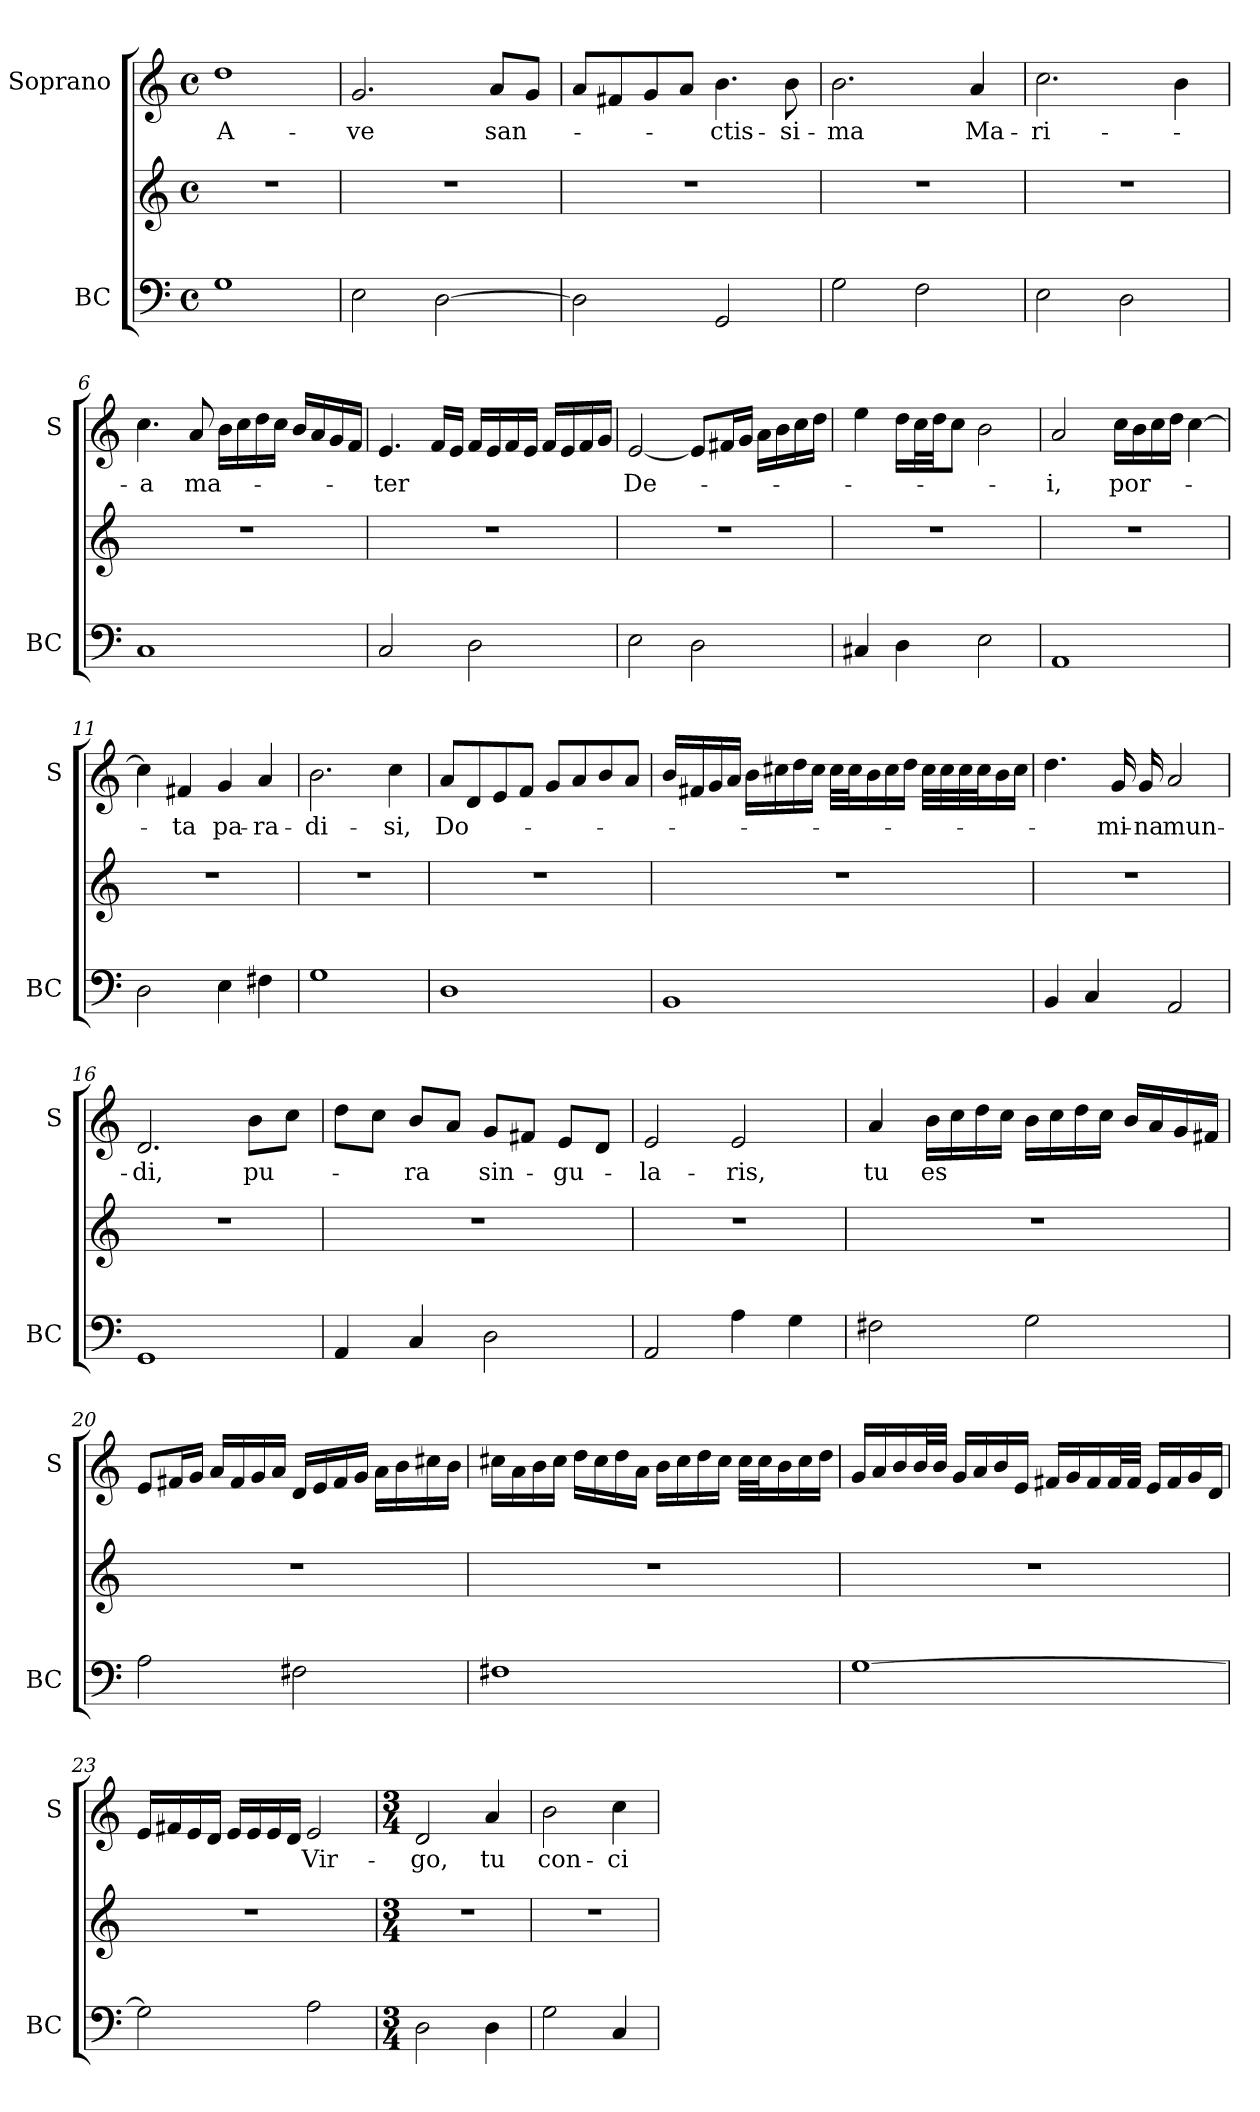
**kern	**kern	**kern	**text
*part2	*part2	*part1	*part1
*staff3	*staff2	*staff1	*staff1
*I"BC	*	*I"Soprano	*
*I'BC	*	*I'S	*
*clefF4	*clefG2	*clefG2	*
*k[]	*k[]	*k[]	*
*C:	*C:	*C:	*
*M4/4	*M4/4	*M4/4	*
*met(c)	*met(c)	*met(c)	*
=1	=1	=1	=1
!	!	!	!LO:LY:b
1G	1r	1dd	A-
=2	=2	=2	=2
!	!	!	!LO:LY:b
2E\	1r	2.g/	-ve
[2D\	.	.	.
!	!	!	!LO:LY:b
.	.	8a/L	san-
.	.	8g/J	.
=3	=3	=3	=3
2D\]	1r	8a/L	.
.	.	8f#X/	.
.	.	8g/	.
.	.	8a/J	.
!	!	!	!LO:LY:b
2GG/	.	4.b\	-ctis-
!	!	!	!LO:LY:b
.	.	8b\	-si-
=4	=4	=4	=4
!	!	!	!LO:LY:b
2G\	1r	2.b\	-ma
2F\	.	.	.
!	!	!	!LO:LY:b
.	.	4a/	Ma-
=5	=5	=5	=5
!	!	!	!LO:LY:b
2E\	1r	2.cc\	-ri-
2D\	.	.	.
.	.	4b\	.
!!LO:LB:g=z
=6	=6	=6	=6
!	!	!	!LO:LY:b
1C	1r	4.cc\	-a
!	!	!	!LO:LY:b
.	.	8a/	ma-
.	.	16b\LL	.
.	.	16cc\	.
.	.	16dd\	.
.	.	16cc\JJ	.
.	.	16b/LL	.
.	.	16a/	.
.	.	16g/	.
.	.	16f/JJ	.
=7	=7	=7	=7
!	!	!	!LO:LY:b
2C/	1r	4.e/	-ter
.	.	16f/LL	.
.	.	16e/JJ	.
2D\	.	16f/LL	.
.	.	16e/	.
.	.	16f/	.
.	.	16e/JJ	.
.	.	16f/LL	.
.	.	16e/	.
.	.	16f/	.
.	.	16g/JJ	.
=8	=8	=8	=8
!	!	!	!LO:LY:b
2E\	1r	[2e/	De-
2D\	.	8e/L]	.
.	.	16f#X/L	.
.	.	16g/JJ	.
.	.	16a\LL	.
.	.	16b\	.
.	.	16cc\	.
.	.	16dd\JJ	.
!!LO:LB:g=z
=9	=9	=9	=9
4C#X/	1r	4ee\	.
4D\	.	16dd\LL	.
.	.	32cc\L	.
.	.	32dd\JJ	.
.	.	8cc\J	.
2E\	.	2b\	.
=10	=10	=10	=10
!	!	!	!LO:LY:b
1AA	1r	2a/	-i,
!	!	!	!LO:LY:b
.	.	16cc\LL	por-
.	.	16b\	.
.	.	16cc\	.
.	.	16dd\JJ	.
.	.	[4cc\	.
=11	=11	=11	=11
2D\	1r	4cc\]	.
!	!	!	!LO:LY:b
.	.	4f#X/	-ta
!	!	!	!LO:LY:b
4E\	.	4g/	pa-
!	!	!	!LO:LY:b
4F#X\	.	4a/	-ra-
=12	=12	=12	=12
!	!	!	!LO:LY:b
1G	1r	2.b\	-di-
!	!	!	!LO:LY:b
.	.	4cc\	-si,
=13	=13	=13	=13
!	!	!	!LO:LY:b
1D	1r	8a/L	Do-
.	.	8d/	.
.	.	8e/	.
.	.	8f/J	.
.	.	8g/L	.
.	.	8a/	.
.	.	8b/	.
.	.	8a/J	.
!!LO:PB:g=z
=14	=14	=14	=14
1BB	1r	16b/LL	.
.	.	16f#X/	.
.	.	16g/	.
.	.	16a/JJ	.
.	.	16b\LL	.
.	.	16cc#X\	.
.	.	16dd\	.
.	.	16cc#\JJ	.
.	.	32cc#\LLL	.
.	.	32cc#\J	.
.	.	16b\	.
.	.	16cc#\	.
.	.	16dd\JJ	.
.	.	32cc#\LLL	.
.	.	32cc#\	.
.	.	32cc#\	.
.	.	32cc#\J	.
.	.	16b\	.
.	.	16cc#\JJ	.
=15	=15	=15	=15
4BB/	1r	4.dd\	.
4C/	.	.	.
!	!	!	!LO:LY:b
.	.	16g/	-mi-
!	!	!	!LO:LY:b
.	.	16g/	-na
!	!	!	!LO:LY:b
2AA/	.	2a/	mun-
=16	=16	=16	=16
!	!	!	!LO:LY:b
1GG	1r	2.d/	-di,
!	!	!	!LO:LY:b
.	.	8b\L	pu-
.	.	8cc\J	.
=17	=17	=17	=17
4AA/	1r	8dd\L	.
.	.	8cc\J	.
!	!	!	!LO:LY:b
4C/	.	8b/L	-ra
.	.	8a/J	.
!	!	!	!LO:LY:b
2D\	.	8g/L	sin-
.	.	8f#X/J	.
!	!	!	!LO:LY:b
.	.	8e/L	-gu-
.	.	8d/J	.
!!LO:LB:g=z
=18	=18	=18	=18
!	!	!	!LO:LY:b
2AA/	1r	2e/	-la-
!	!	!	!LO:LY:b
4A\	.	2e/	-ris,
4G\	.	.	.
=19	=19	=19	=19
!	!	!	!LO:LY:b
2F#X\	1r	4a/	tu
!	!	!	!LO:LY:b
.	.	16b\LL	es
.	.	16cc\	.
.	.	16dd\	.
.	.	16cc\JJ	.
2G\	.	16b\LL	.
.	.	16cc\	.
.	.	16dd\	.
.	.	16cc\JJ	.
.	.	16b/LL	.
.	.	16a/	.
.	.	16g/	.
.	.	16f#X/JJ	.
=20	=20	=20	=20
2A\	1r	8e/L	.
.	.	16f#X/L	.
.	.	16g/JJ	.
.	.	16a/LL	.
.	.	16f#/	.
.	.	16g/	.
.	.	16a/JJ	.
2F#X\	.	16d/LL	.
.	.	16e/	.
.	.	16f#/	.
.	.	16g/JJ	.
.	.	16a\LL	.
.	.	16b\	.
.	.	16cc#X\	.
.	.	16b\JJ	.
!!LO:LB:g=z
=21	=21	=21	=21
1F#X	1r	16cc#X\LL	.
.	.	16a\	.
.	.	16b\	.
.	.	16cc#\JJ	.
.	.	16dd\LL	.
.	.	16cc#\	.
.	.	16dd\	.
.	.	16a\JJ	.
.	.	16b\LL	.
.	.	16cc#\	.
.	.	16dd\	.
.	.	16cc#\JJ	.
.	.	32cc#\LLL	.
.	.	32cc#\J	.
.	.	16b\	.
.	.	16cc#\	.
.	.	16dd\JJ	.
=22	=22	=22	=22
[1G	1r	16g/LL	.
.	.	16a/	.
.	.	16b/	.
.	.	32b/L	.
.	.	32b/JJJ	.
.	.	16g/LL	.
.	.	16a/	.
.	.	16b/	.
.	.	16e/JJ	.
.	.	16f#X/LL	.
.	.	16g/	.
.	.	16f#/	.
.	.	32f#/L	.
.	.	32f#/JJJ	.
.	.	16e/LL	.
.	.	16f#/	.
.	.	16g/	.
.	.	16d/JJ	.
=23	=23	=23	=23
2G\]	1r	16e/LL	.
.	.	16f#X/	.
.	.	16e/	.
.	.	16d/JJ	.
.	.	16e/LL	.
.	.	16e/	.
.	.	16e/	.
.	.	16d/JJ	.
!	!	!	!LO:LY:b
2A\	.	2e/	Vir-
!!LO:LB:g=z
=24	=24	=24	=24
*M3/4	*M3/4	*M3/4	*
!	!	!	!LO:LY:b
2D\	2.r	2d/	-go,
!	!	!	!LO:LY:b
4D\	.	4a/	tu
=25	=25	=25	=25
!	!	!	!LO:LY:b
2G\	2.r	2b\	con-
!	!	!	!LO:LY:b
4C/	.	4cc\	-ci-
=	=	=	=
*-	*-	*-	*-
